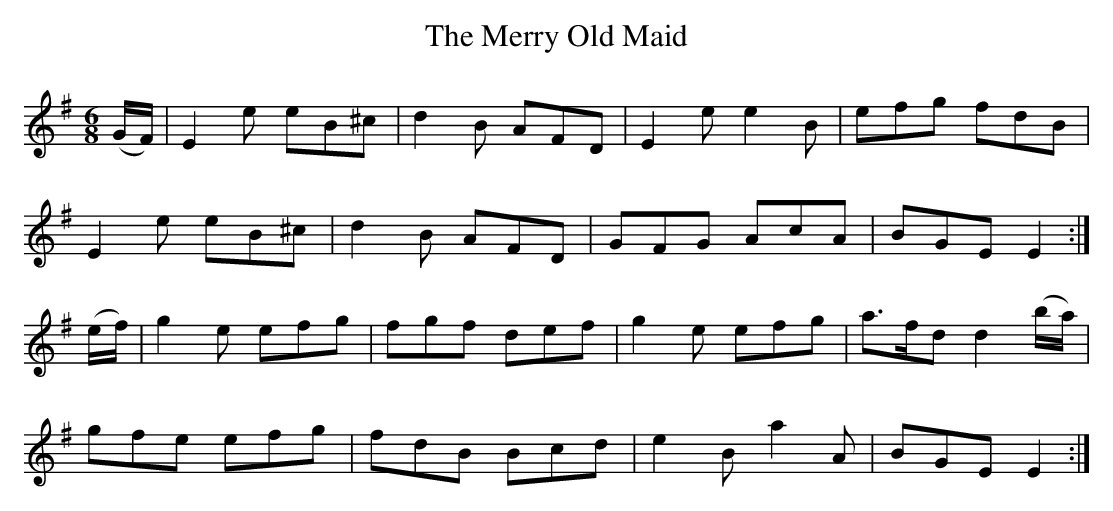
X:1
T:The Merry Old Maid
M:6/8
L:1/8
K:Em
(G/F/) | E2e eB^c | d2B AFD | E2e e2B | efg fdB |
E2e eB^c | d2B AFD | GFG AcA | BGE E2 :|
(e/f/) | g2e efg | fgf def | g2e efg | a>fd d2 (b/a/) |
gfe efg | fdB Bcd | e2B a2A | BGE E2 :|
